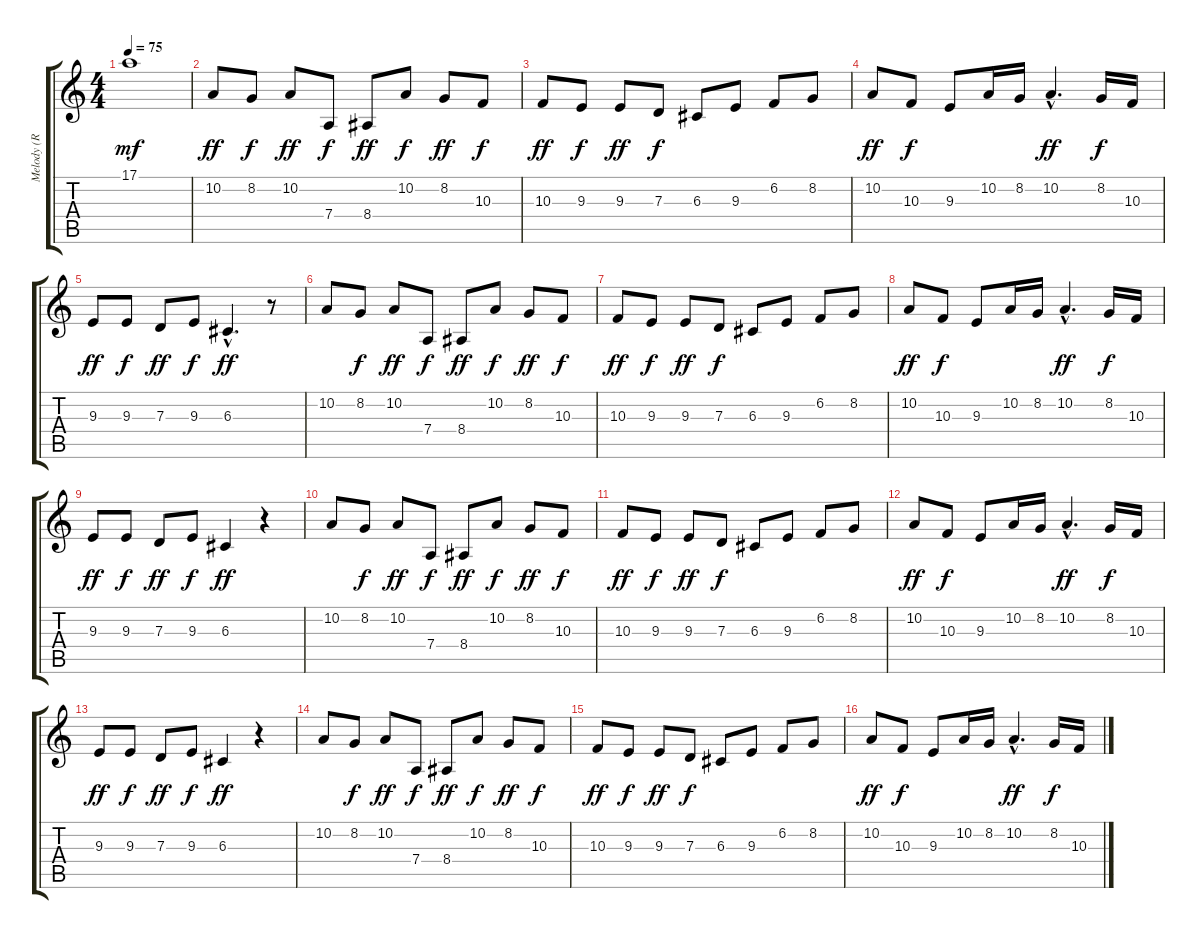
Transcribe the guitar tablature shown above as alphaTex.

\track ("Melody (R Hand)" "Melody (R ") {instrument brightacousticpiano}
\staff {score tabs}
\tuning (E4 B3 G3 D3 A2 E2) {hide}
\ts (4 4)
\tempo 75
\clef g2
\ks c
17.1.1{dy mf} |
10.2.8{dy ff} 8.2.8{dy f} 10.2.8{dy ff} 7.4.8{dy f} 8.4.8{dy ff} 10.2.8{dy f} 8.2.8{dy ff} 10.3.8{dy f} |
10.3.8{dy ff} 9.3.8{dy f} 9.3.8{dy ff} 7.3.8{dy f} 6.3.8 9.3.8 6.2.8 8.2.8 |
10.2.8{dy ff} 10.3.8{dy f} 9.3.8 10.2.16 8.2.16 10.2{hac}.4{d dy ff} 8.2.16{dy f} 10.3.16 |
9.3.8{dy ff} 9.3.8{dy f} 7.3.8{dy ff} 9.3.8{dy f} 6.3{hac}.4{d dy ff} r.8 |
10.2.8 8.2.8{dy f} 10.2.8{dy ff} 7.4.8{dy f} 8.4.8{dy ff} 10.2.8{dy f} 8.2.8{dy ff} 10.3.8{dy f} |
10.3.8{dy ff} 9.3.8{dy f} 9.3.8{dy ff} 7.3.8{dy f} 6.3.8 9.3.8 6.2.8 8.2.8 |
10.2.8{dy ff} 10.3.8{dy f} 9.3.8 10.2.16 8.2.16 10.2{hac}.4{d dy ff} 8.2.16{dy f} 10.3.16 |
9.3.8{dy ff} 9.3.8{dy f} 7.3.8{dy ff} 9.3.8{dy f} 6.3.4{dy ff} r.4 |
10.2.8 8.2.8{dy f} 10.2.8{dy ff} 7.4.8{dy f} 8.4.8{dy ff} 10.2.8{dy f} 8.2.8{dy ff} 10.3.8{dy f} |
10.3.8{dy ff} 9.3.8{dy f} 9.3.8{dy ff} 7.3.8{dy f} 6.3.8 9.3.8 6.2.8 8.2.8 |
10.2.8{dy ff} 10.3.8{dy f} 9.3.8 10.2.16 8.2.16 10.2{hac}.4{d dy ff} 8.2.16{dy f} 10.3.16 |
9.3.8{dy ff} 9.3.8{dy f} 7.3.8{dy ff} 9.3.8{dy f} 6.3.4{dy ff} r.4 |
10.2.8 8.2.8{dy f} 10.2.8{dy ff} 7.4.8{dy f} 8.4.8{dy ff} 10.2.8{dy f} 8.2.8{dy ff} 10.3.8{dy f} |
10.3.8{dy ff} 9.3.8{dy f} 9.3.8{dy ff} 7.3.8{dy f} 6.3.8 9.3.8 6.2.8 8.2.8 |
10.2.8{dy ff} 10.3.8{dy f} 9.3.8 10.2.16 8.2.16 10.2{hac}.4{d dy ff} 8.2.16{dy f} 10.3.16
